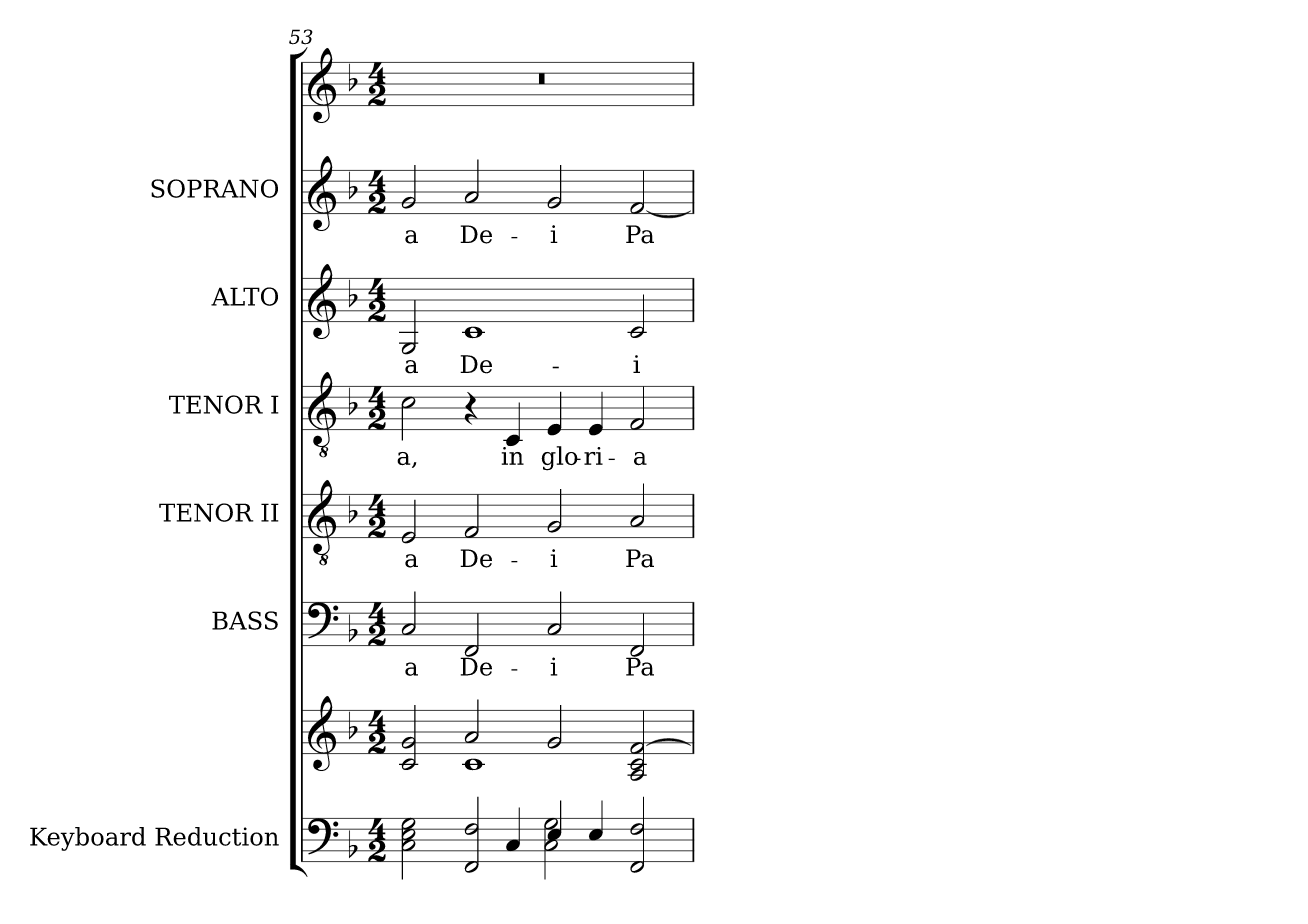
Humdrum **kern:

**kern	**kern	**kern	**text	**kern	**text	**kern	**text	**kern	**text	**kern	**text	**kern
*part7	*part7	*part6	*part6	*part5	*part5	*part4	*part4	*part3	*part3	*part2	*part2	*part1
*staff8	*staff7	*staff6	*staff6	*staff5	*staff5	*staff4	*staff4	*staff3	*staff3	*staff2	*staff2	*staff1
*I"Keyboard Reduction	*	*I"BASS	*	*I"TENOR II	*	*I"TENOR I	*	*I"ALTO	*	*I"SOPRANO	*	*
*I'Reduc.	*	*I'B.	*	*I'T. II	*	*I'T. I	*	*I'A.	*	*I'S.	*	*
!!LO:PB:g=z
*clefF4	*clefG2	*clefF4	*	*clefGv2	*	*clefGv2	*	*clefG2	*	*clefG2	*	*clefG2
*	*	*	*	*ITrd7c12	*	*ITrd7c12	*	*	*	*	*	*
*k[b-]	*k[b-]	*k[b-]	*	*k[b-]	*	*k[b-]	*	*k[b-]	*	*k[b-]	*	*k[b-]
*F:	*F:	*F:	*	*F:	*	*F:	*	*F:	*	*F:	*	*F:
*M4/2	*M4/2	*M4/2	*	*M4/2	*	*M4/2	*	*M4/2	*	*M4/2	*	*M4/2
=53	=53	=53	=53	=53	=53	=53	=53	=53	=53	=53	=53	=53
*^	*^	*	*	*	*	*	*	*	*	*	*	*
*	*^	*	*	*	*	*	*	*	*	*	*	*	*	*
!	!	!	!	!	!	!LO:LY:b:color=#000000	!	!	!	!	!	!	!	!	!
!	!	!	!	!	!	!	!	!LO:LY:b:color=#000000	!	!	!	!	!	!	!
!	!	!	!	!	!	!	!	!	!	!LO:LY:b:color=#000000	!	!	!	!	!
!	!	!	!	!	!	!	!	!	!	!	!	!LO:LY:b:color=#000000	!	!	!
!	!	!	!	!	!	!	!	!	!	!	!	!	!	!LO:LY:b:color=#000000	!LO:N:vis=1
2Ci\ 2Ei 2Gi	2ryy	1ryy	2ci/ 2gi	2ryy	2Ci/	-a	2EEi/	-a	2Ci\	-a,	2Gi/	-a	2gi/	-a	0r
!	!	!	!	!	!	!LO:LY:b:color=#000000	!	!	!	!	!	!	!	!	!
!	!	!	!	!	!	!	!	!LO:LY:b:color=#000000	!	!	!	!	!	!	!
!	!	!	!	!	!	!	!	!	!	!	!	!LO:LY:b:color=#000000	!	!	!
!	!	!	!	!	!	!	!	!	!	!	!	!	!	!LO:LY:b:color=#000000	!
4ryy	2FFi/ 2Fi	.	2ai/	1ci	2FFi/	De-	2FFi/	De-	4r	.	1ci	De-	2ai/	De-	.
!	!	!	!	!	!	!	!	!	!	!LO:LY:b:color=#000000	!	!	!	!	!
4Ci/	.	.	.	.	.	.	.	.	4CCi/	in	.	.	.	.	.
!	!	!	!	!	!	!LO:LY:b:color=#000000	!	!	!	!	!	!	!	!	!
!	!	!	!	!	!	!	!	!LO:LY:b:color=#000000	!	!	!	!	!	!	!
!	!	!	!	!	!	!	!	!	!	!LO:LY:b:color=#000000	!	!	!	!	!
!	!	!	!	!	!	!	!	!	!	!	!	!	!	!LO:LY:b:color=#000000	!
4Ei/	2ryy	2Ci\ 2Gi	2gi/	.	2Ci/	-i	2GGi/	-i	4EEi/	glo-	.	.	2gi/	-i	.
!	!	!	!	!	!	!	!	!	!	!LO:LY:b:color=#000000	!	!	!	!	!
4Ei/	.	.	.	.	.	.	.	.	4EEi/	-ri-	.	.	.	.	.
!	!	!	!	!	!	!LO:LY:b:color=#000000	!	!	!	!	!	!	!	!	!
!	!	!	!	!	!	!	!	!LO:LY:b:color=#000000	!	!	!	!	!	!	!
!	!	!	!	!	!	!	!	!	!	!LO:LY:b:color=#000000	!	!	!	!	!
!	!	!	!	!	!	!	!	!	!	!	!	!LO:LY:b:color=#000000	!	!	!
!	!	!	!	!	!	!	!	!	!	!	!	!	!	!LO:LY:b:color=#000000	!
2FFi/ 2Fi	2ryy	2ryy	2Ai/ 2ci [2fi	2ryy	2FFi/	Pa-	2AAi/	Pa-	2FFi/	-a	2ci/	-i	[2fi/	Pa-	.
*v	*v	*v	*	*	*	*	*	*	*	*	*	*	*	*	*
*	*v	*v	*	*	*	*	*	*	*	*	*	*	*
=	=	=	=	=	=	=	=	=	=	=	=	=
*-	*-	*-	*-	*-	*-	*-	*-	*-	*-	*-	*-	*-
